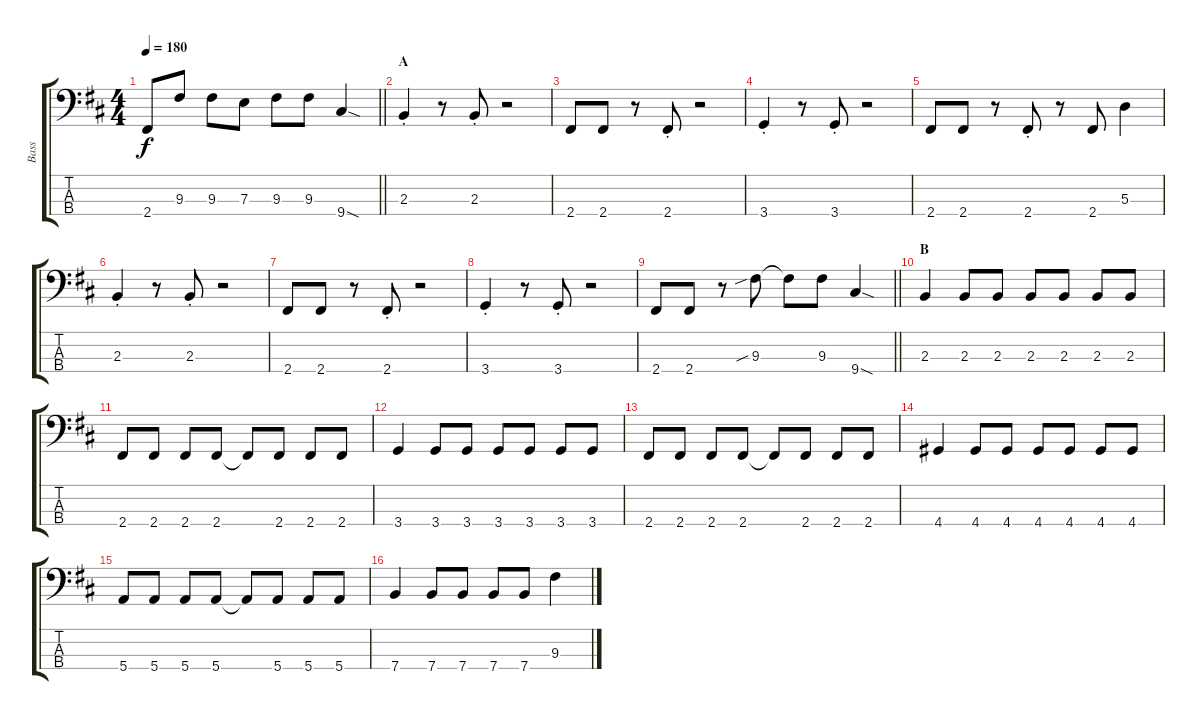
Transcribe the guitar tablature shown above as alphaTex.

\track ("Bass" "Bass") {instrument electricbasspick}
\staff {score tabs}
\tuning (G2 D2 A1 E1) {hide}
\ts (4 4)
\tempo 180
\clef f4
\barLineRight lightlight
\ks d
2.4.8{dy f} 9.3.8 9.3.8 7.3.8 9.3.8 9.3.8 9.4{sod}.4 |
\section ("" "A")
2.3{st}.4 r.8 2.3{st}.8 r.2 |
2.4.8 2.4.8 r.8 2.4{st}.8 r.2 |
3.4{st}.4 r.8 3.4{st}.8 r.2 |
2.4.8 2.4.8 r.8 2.4{st}.8 r.8 2.4.8 5.3.4 |
2.3{st}.4 r.8 2.3{st}.8 r.2 |
2.4.8 2.4.8 r.8 2.4{st}.8 r.2 |
3.4{st}.4 r.8 3.4{st}.8 r.2 |
\barLineRight lightlight
2.4.8 2.4.8 r.8 9.3{sib}.8 9.3{t}.8 9.3.8 9.4{sod}.4 |
\section ("" "B")
2.3.4 2.3.8 2.3.8 2.3.8 2.3.8 2.3.8 2.3.8 |
2.4.8 2.4.8 2.4.8 2.4.8 2.4{t}.8 2.4.8 2.4.8 2.4.8 |
3.4.4 3.4.8 3.4.8 3.4.8 3.4.8 3.4.8 3.4.8 |
2.4.8 2.4.8 2.4.8 2.4.8 2.4{t}.8 2.4.8 2.4.8 2.4.8 |
4.4.4 4.4.8 4.4.8 4.4.8 4.4.8 4.4.8 4.4.8 |
5.4.8 5.4.8 5.4.8 5.4.8 5.4{t}.8 5.4.8 5.4.8 5.4.8 |
7.4.4 7.4.8 7.4.8 7.4.8 7.4.8 9.3.4
